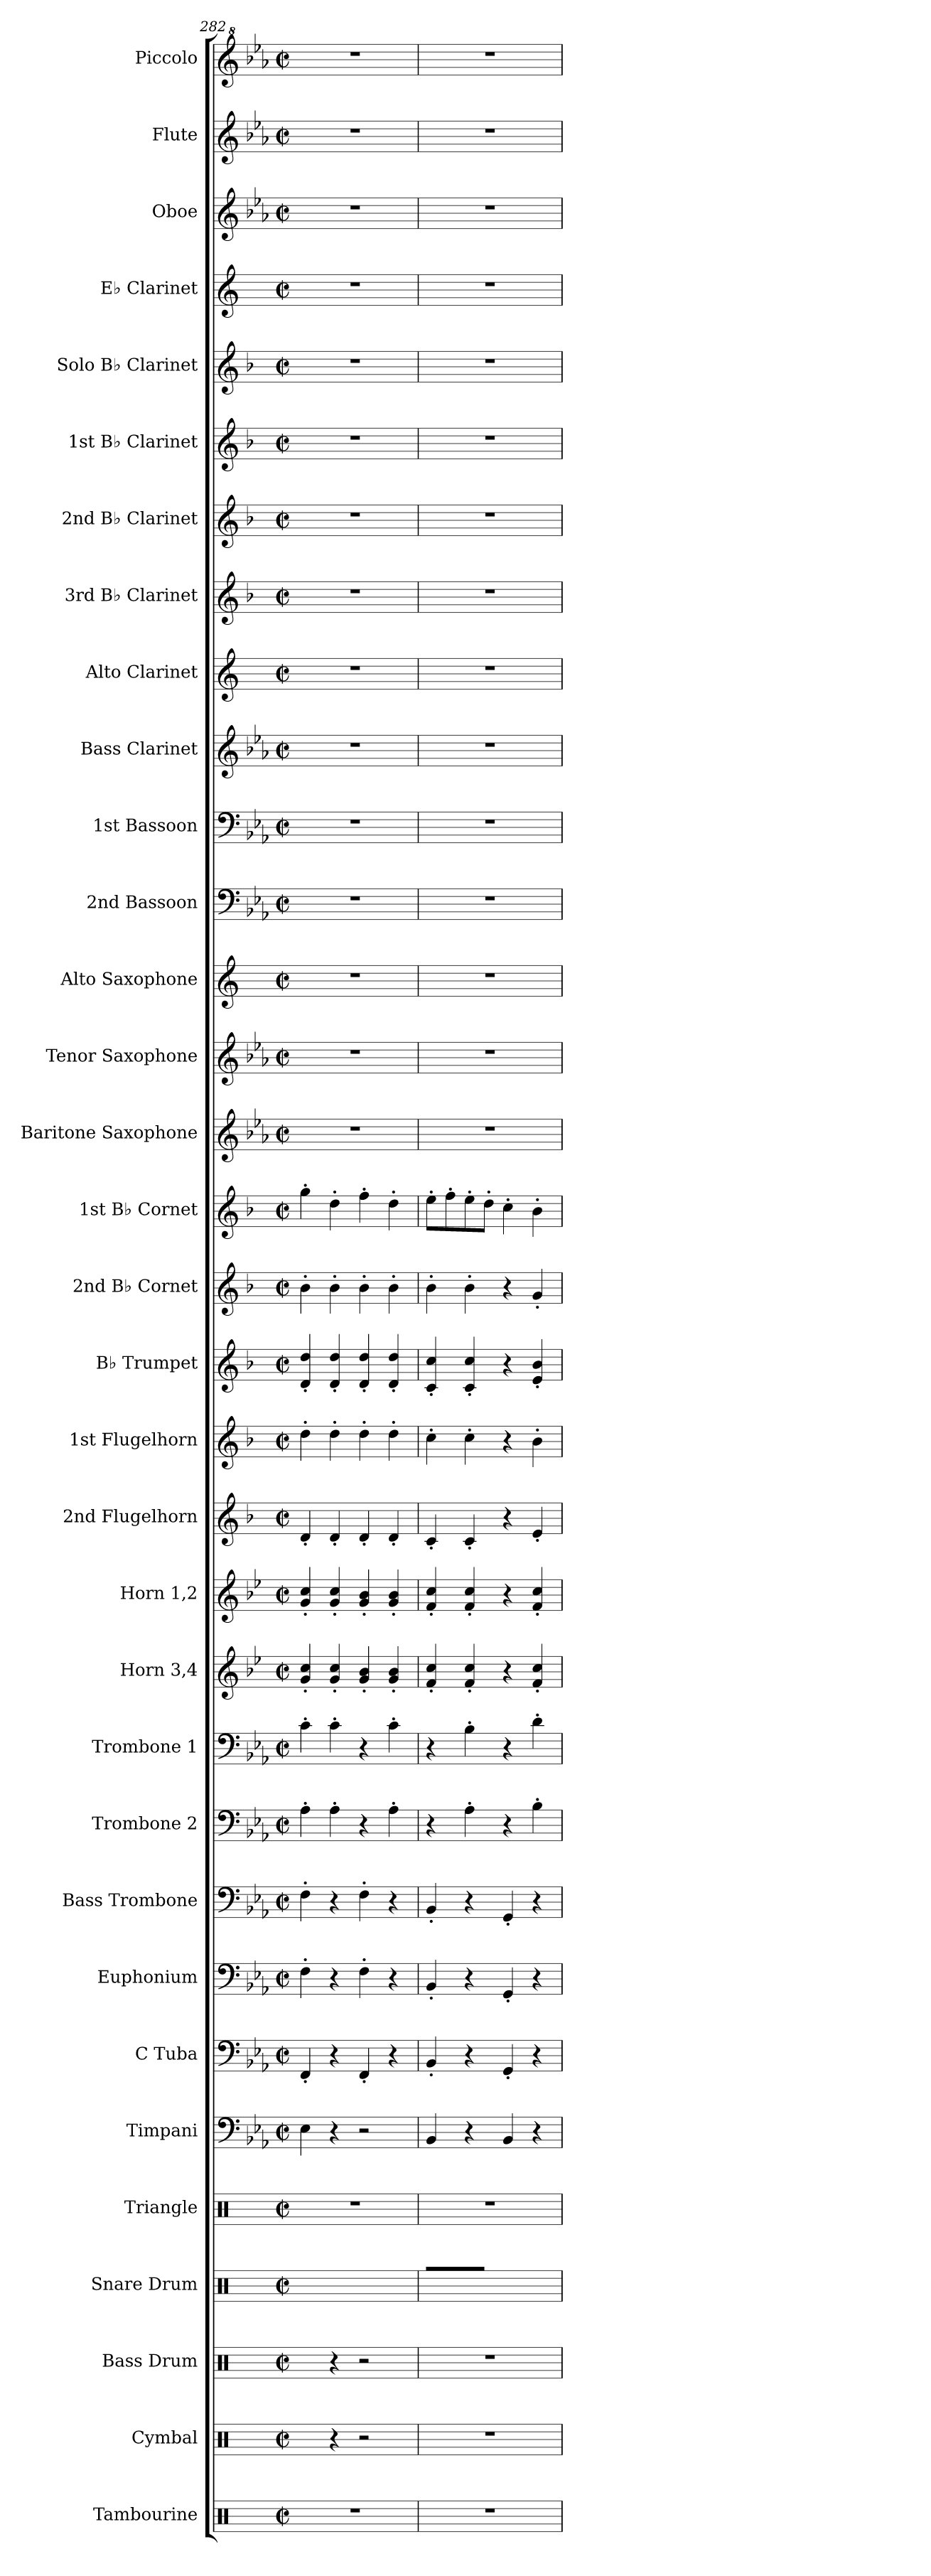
**kern	**kern	**kern	**kern	**kern	**kern	**kern	**kern	**kern	**kern	**kern	**kern	**kern	**kern	**kern	**kern	**kern	**kern	**kern	**kern	**kern	**kern	**kern	**kern	**kern	**kern	**kern	**kern	**kern	**kern	**kern	**kern	**kern
*part33	*part32	*part31	*part30	*part29	*part28	*part27	*part26	*part25	*part24	*part23	*part22	*part21	*part20	*part19	*part18	*part17	*part16	*part15	*part14	*part13	*part12	*part11	*part10	*part9	*part8	*part7	*part6	*part5	*part4	*part3	*part2	*part1
*staff33	*staff32	*staff31	*staff30	*staff29	*staff28	*staff27	*staff26	*staff25	*staff24	*staff23	*staff22	*staff21	*staff20	*staff19	*staff18	*staff17	*staff16	*staff15	*staff14	*staff13	*staff12	*staff11	*staff10	*staff9	*staff8	*staff7	*staff6	*staff5	*staff4	*staff3	*staff2	*staff1
*I"Tambourine	*I"Cymbal	*I"Bass Drum	*I"Snare Drum	*I"Triangle	*I"Timpani	*I"C Tuba	*I"Euphonium	*I"Bass Trombone	*I"Trombone 2	*I"Trombone 1	*I"Horn 3,4	*I"Horn 1,2	*I"2nd Flugelhorn	*I"1st Flugelhorn	*I"B♭ Trumpet	*I"2nd B♭ Cornet	*I"1st B♭ Cornet	*I"Baritone Saxophone	*I"Tenor Saxophone	*I"Alto Saxophone	*I"2nd Bassoon	*I"1st Bassoon	*I"Bass Clarinet	*I"Alto Clarinet	*I"3rd B♭ Clarinet	*I"2nd B♭ Clarinet	*I"1st B♭ Clarinet	*I"Solo B♭ Clarinet	*I"E♭ Clarinet	*I"Oboe	*I"Flute	*I"Piccolo
*I'Tamb.	*I'Cym.	*I'B. Dr.	*I'Sn. Dr.	*I'Trgl.	*I'Timp.	*I'C Tu.	*I'Eu.	*I'B. Trb.	*I'Trb. 2	*I'Trb. 1	*I'Hn. 3,4	*I'Hn. 1,2	*I'2nd Flghn.	*I'1st Flghn.	*I'B♭ Tpt.	*I'2nd B♭ Cnt.	*I'1st B♭ Cnt.	*I'Bar. Sax.	*I'T. Sax.	*I'A. Sax.	*I'2nd Bsn.	*I'1st Bsn.	*I'B. Cl.	*I'A. Cl.	*I'3rd B♭ Cl.	*I'2nd B♭ Cl.	*I'1st B♭ Cl.	*I'Solo B♭ Cl.	*I'E♭ Cl.	*I'Ob.	*I'Fl.	*I'Picc.
*clefX	*clefX	*clefX	*clefX	*clefX	*clefF4	*clefF4	*clefF4	*clefF4	*clefF4	*clefF4	*clefG2	*clefG2	*clefG2	*clefG2	*clefG2	*clefG2	*clefG2	*clefG2	*clefG2	*clefG2	*clefF4	*clefF4	*clefG2	*clefG2	*clefG2	*clefG2	*clefG2	*clefG2	*clefG2	*clefG2	*clefG2	*clefG^2
*	*	*	*	*	*	*	*	*	*	*	*ITrd4c7	*ITrd4c7	*ITrd1c2	*ITrd1c2	*ITrd1c2	*ITrd1c2	*ITrd1c2	*ITrd12c21	*ITrd8c14	*ITrd5c9	*	*	*ITrd8c14	*ITrd5c9	*ITrd1c2	*ITrd1c2	*ITrd1c2	*ITrd1c2	*ITrd-2c-3	*	*	*ITrd-7c-12
*k[]	*k[]	*k[]	*k[]	*k[]	*k[b-e-a-]	*k[b-e-a-]	*k[b-e-a-]	*k[b-e-a-]	*k[b-e-a-]	*k[b-e-a-]	*k[b-e-a-]	*k[b-e-a-]	*k[b-e-a-]	*k[b-e-a-]	*k[b-e-a-]	*k[b-e-a-]	*k[b-e-a-]	*k[b-e-a-]	*k[b-e-a-]	*k[b-e-a-]	*k[b-e-a-]	*k[b-e-a-]	*k[b-e-a-]	*k[b-e-a-]	*k[b-e-a-]	*k[b-e-a-]	*k[b-e-a-]	*k[b-e-a-]	*k[b-e-a-]	*k[b-e-a-]	*k[b-e-a-]	*k[b-e-a-]
*C:	*C:	*C:	*C:	*C:	*E-:	*E-:	*E-:	*E-:	*E-:	*E-:	*E-:	*E-:	*E-:	*E-:	*E-:	*E-:	*E-:	*E-:	*E-:	*E-:	*E-:	*E-:	*E-:	*E-:	*E-:	*E-:	*E-:	*E-:	*E-:	*E-:	*E-:	*E-:
*M2/2	*M2/2	*M2/2	*M2/2	*M2/2	*M2/2	*M2/2	*M2/2	*M2/2	*M2/2	*M2/2	*M2/2	*M2/2	*M2/2	*M2/2	*M2/2	*M2/2	*M2/2	*M2/2	*M2/2	*M2/2	*M2/2	*M2/2	*M2/2	*M2/2	*M2/2	*M2/2	*M2/2	*M2/2	*M2/2	*M2/2	*M2/2	*M2/2
*met(c|)	*met(c|)	*met(c|)	*met(c|)	*met(c|)	*met(c|)	*met(c|)	*met(c|)	*met(c|)	*met(c|)	*met(c|)	*met(c|)	*met(c|)	*met(c|)	*met(c|)	*met(c|)	*met(c|)	*met(c|)	*met(c|)	*met(c|)	*met(c|)	*met(c|)	*met(c|)	*met(c|)	*met(c|)	*met(c|)	*met(c|)	*met(c|)	*met(c|)	*met(c|)	*met(c|)	*met(c|)	*met(c|)
=282	=282	=282	=282	=282	=282	=282	=282	=282	=282	=282	=282	=282	=282	=282	=282	=282	=282	=282	=282	=282	=282	=282	=282	=282	=282	=282	=282	=282	=282	=282	=282	=282
1r	4R\	4R\	4R\]	1r	4E-\	4FF'/	4F'\	4F'\	4A-'\	4c'\	4c/' 4f/'	4c/' 4f/'	4c'/	4cc'\	4c/' 4cc/'	4a-'\	4ff'\	1r	1r	1r	1r	1r	1r	1r	1r	1r	1r	1r	1r	1r	1r	1r
.	4r	4r	4R\	.	4r	4r	4r	4r	4A-'\	4c'\	4c/' 4f/'	4c/' 4f/'	4c'/	4cc'\	4c/' 4cc/'	4a-'\	4cc'\	.	.	.	.	.	.	.	.	.	.	.	.	.	.	.
.	2r	2r	4R\	.	2r	4FF'/	4F'\	4F'\	4r	4r	4c/' 4e-/'	4c/' 4e-/'	4c'/	4cc'\	4c/' 4cc/'	4a-'\	4ee-'\	.	.	.	.	.	.	.	.	.	.	.	.	.	.	.
.	.	.	4R\	.	.	4r	4r	4r	4A-'\	4c'\	4c/' 4e-/'	4c/' 4e-/'	4c'/	4cc'\	4c/' 4cc/'	4a-'\	4cc'\	.	.	.	.	.	.	.	.	.	.	.	.	.	.	.
=283	=283	=283	=283	=283	=283	=283	=283	=283	=283	=283	=283	=283	=283	=283	=283	=283	=283	=283	=283	=283	=283	=283	=283	=283	=283	=283	=283	=283	=283	=283	=283	=283
1r	1r	1r	8R\L	1r	4BB-/	4BB-'/	4BB-'/	4BB-'/	4r	4r	4B-/' 4f/'	4B-/' 4f/'	4B-'/	4b-'\	4B-/' 4b-/'	4a-'\	8dd'\L	1r	1r	1r	1r	1r	1r	1r	1r	1r	1r	1r	1r	1r	1r	1r
.	.	.	8R\	.	.	.	.	.	.	.	.	.	.	.	.	.	8ee-'\	.	.	.	.	.	.	.	.	.	.	.	.	.	.	.
.	.	.	8R\	.	4r	4r	4r	4r	4A-'\	4B-'\	4B-/' 4f/'	4B-/' 4f/'	4B-'/	4b-'\	4B-/' 4b-/'	4a-'\	8dd'\	.	.	.	.	.	.	.	.	.	.	.	.	.	.	.
.	.	.	8R\J	.	.	.	.	.	.	.	.	.	.	.	.	.	8cc'\J	.	.	.	.	.	.	.	.	.	.	.	.	.	.	.
.	.	.	4R\	.	4BB-/	4GG'/	4GG'/	4GG'/	4r	4r	4r	4r	4r	4r	4r	4r	4b-'\	.	.	.	.	.	.	.	.	.	.	.	.	.	.	.
.	.	.	4R\	.	4r	4r	4r	4r	4B-'\	4d'\	4B-/' 4f/'	4B-/' 4f/'	4d'/	4a-'\	4d/' 4a-/'	4f'/	4a-'\	.	.	.	.	.	.	.	.	.	.	.	.	.	.	.
=	=	=	=	=	=	=	=	=	=	=	=	=	=	=	=	=	=	=	=	=	=	=	=	=	=	=	=	=	=	=	=	=
*-	*-	*-	*-	*-	*-	*-	*-	*-	*-	*-	*-	*-	*-	*-	*-	*-	*-	*-	*-	*-	*-	*-	*-	*-	*-	*-	*-	*-	*-	*-	*-	*-
